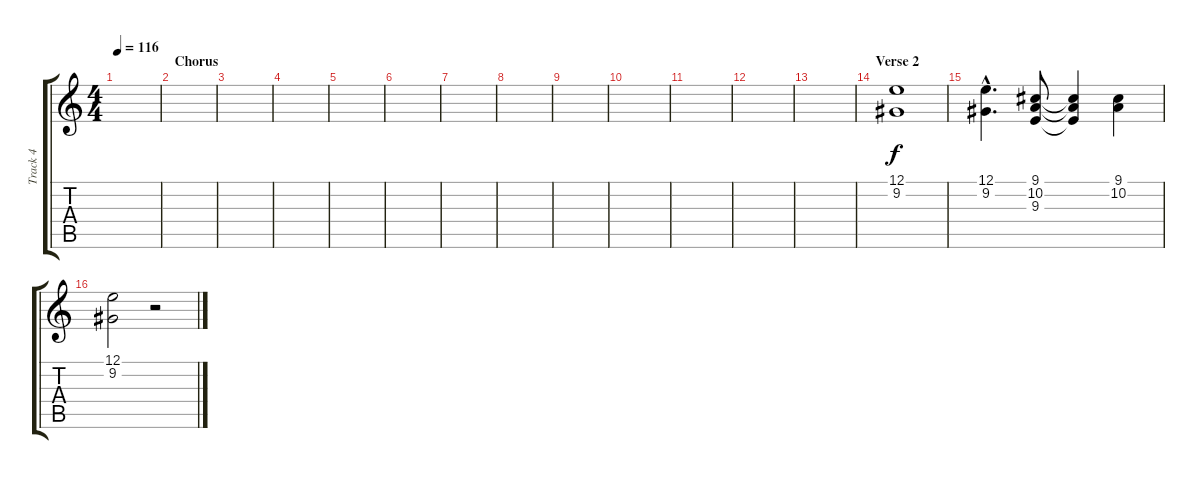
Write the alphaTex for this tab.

\track ("Track 4" "Track 4") {instrument electricgrandpiano}
\staff {score tabs}
\tuning (E4 B3 G3 D3 A2 E2) {hide}
\ts (4 4)
\tempo 116
\clef g2
\ks c
|
\section ("" "Chorus")
|
|
|
|
|
|
|
|
|
|
|
|
\section ("" "Verse 2")
(12.1 9.2).1 |
(12.1{hac} 9.2{hac}).4{d} (9.1 10.2 9.3).8 (9.1{t} 10.2{t} 9.3{t}).4 (9.1 10.2).4 |
(12.1 9.2).2 r.2
